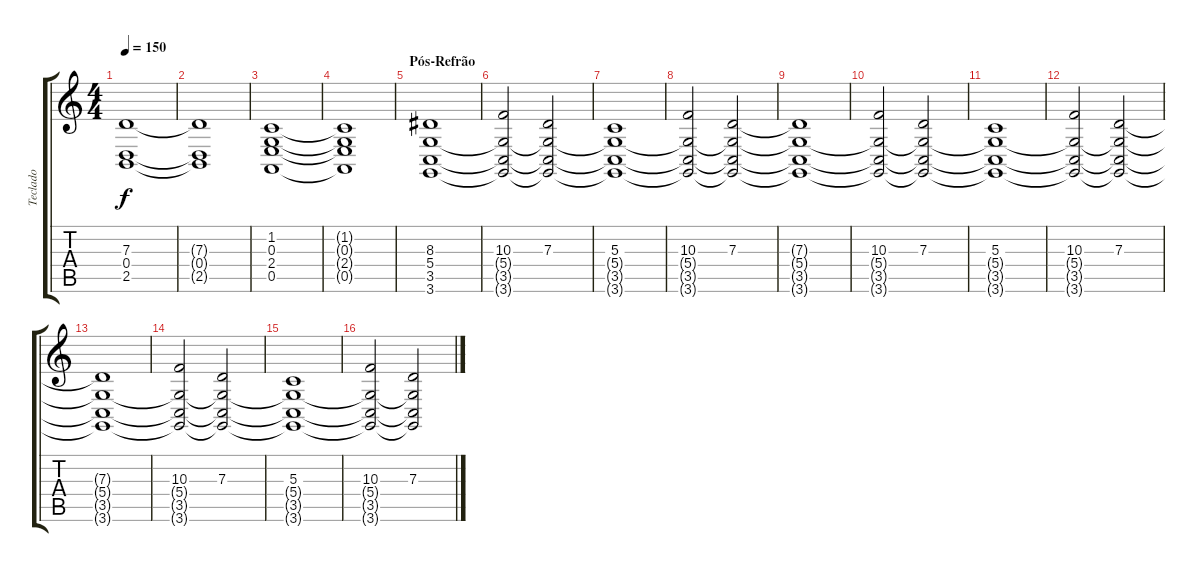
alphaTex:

\track ("Teclado" "Teclado") {instrument synthstrings2}
\staff {score tabs}
\tuning (E4 B3 G3 D3 A2 E2) {hide}
\ts (4 4)
\tempo 150
\clef g2
\ks c
(7.3{t} 0.4{t} 2.5).1{dy f} |
(7.3{t} 0.4{t} 2.5{t}).1 |
(1.2 0.3 2.4 0.5).1 |
(1.2{t} 0.3{t} 2.4{t} 0.5{t}).1 |
\section ("" "Pós-Refrão")
(8.3 5.4 3.5 3.6).1 |
(10.3 5.4{t} 3.5{t} 3.6{t}).2 (7.3 5.4{t} 3.5{t} 3.6{t}).2 |
(5.3 5.4{t} 3.5{t} 3.6{t}).1 |
(10.3 5.4{t} 3.5{t} 3.6{t}).2 (7.3 5.4{t} 3.5{t} 3.6{t}).2 |
(7.3{t} 5.4{t} 3.5{t} 3.6{t}).1 |
(10.3 5.4{t} 3.5{t} 3.6{t}).2 (7.3 5.4{t} 3.5{t} 3.6{t}).2 |
(5.3 5.4{t} 3.5{t} 3.6{t}).1 |
(10.3 5.4{t} 3.5{t} 3.6{t}).2 (7.3 5.4{t} 3.5{t} 3.6{t}).2 |
(7.3{t} 5.4{t} 3.5{t} 3.6{t}).1 |
(10.3 5.4{t} 3.5{t} 3.6{t}).2 (7.3 5.4{t} 3.5{t} 3.6{t}).2 |
(5.3 5.4{t} 3.5{t} 3.6{t}).1 |
(10.3 5.4{t} 3.5{t} 3.6{t}).2 (7.3 5.4{t} 3.5{t} 3.6{t}).2
